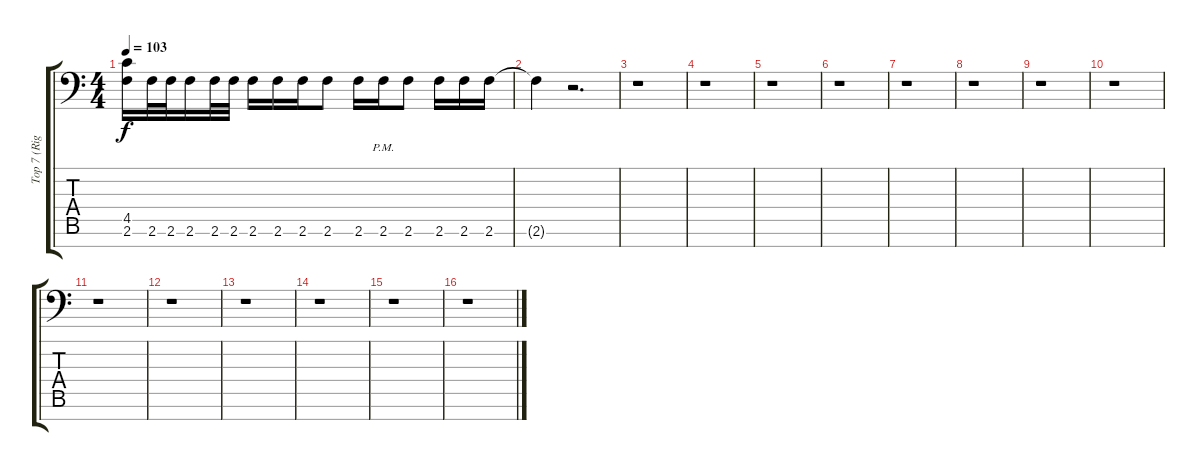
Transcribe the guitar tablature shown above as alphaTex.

\track ("Top 7 (Right Guitar)" "Top 7 (Rig") {instrument distortionguitar}
\staff {score tabs}
\tuning (Eb4 Bb3 Gb3 Db3 Ab2 Eb2 Bb1) {hide}
\ts (4 4)
\tempo 103
\clef f4
\ks c
(4.5{t} 2.6{t}).16{dy f} 2.6.32 2.6.32 2.6.16 2.6.32 2.6.32 2.6.16 2.6.16 2.6.16 2.6.8 2.6.16 2.6{pm}.16 2.6.8 2.6.16 2.6.16 2.6.16{volume 0} |
2.6{t}.4 r.2{d} |
r.1 |
r.1 |
r.1 |
r.1 |
r.1 |
r.1 |
r.1 |
r.1 |
r.1 |
r.1 |
r.1 |
r.1 |
r.1 |
r.1
